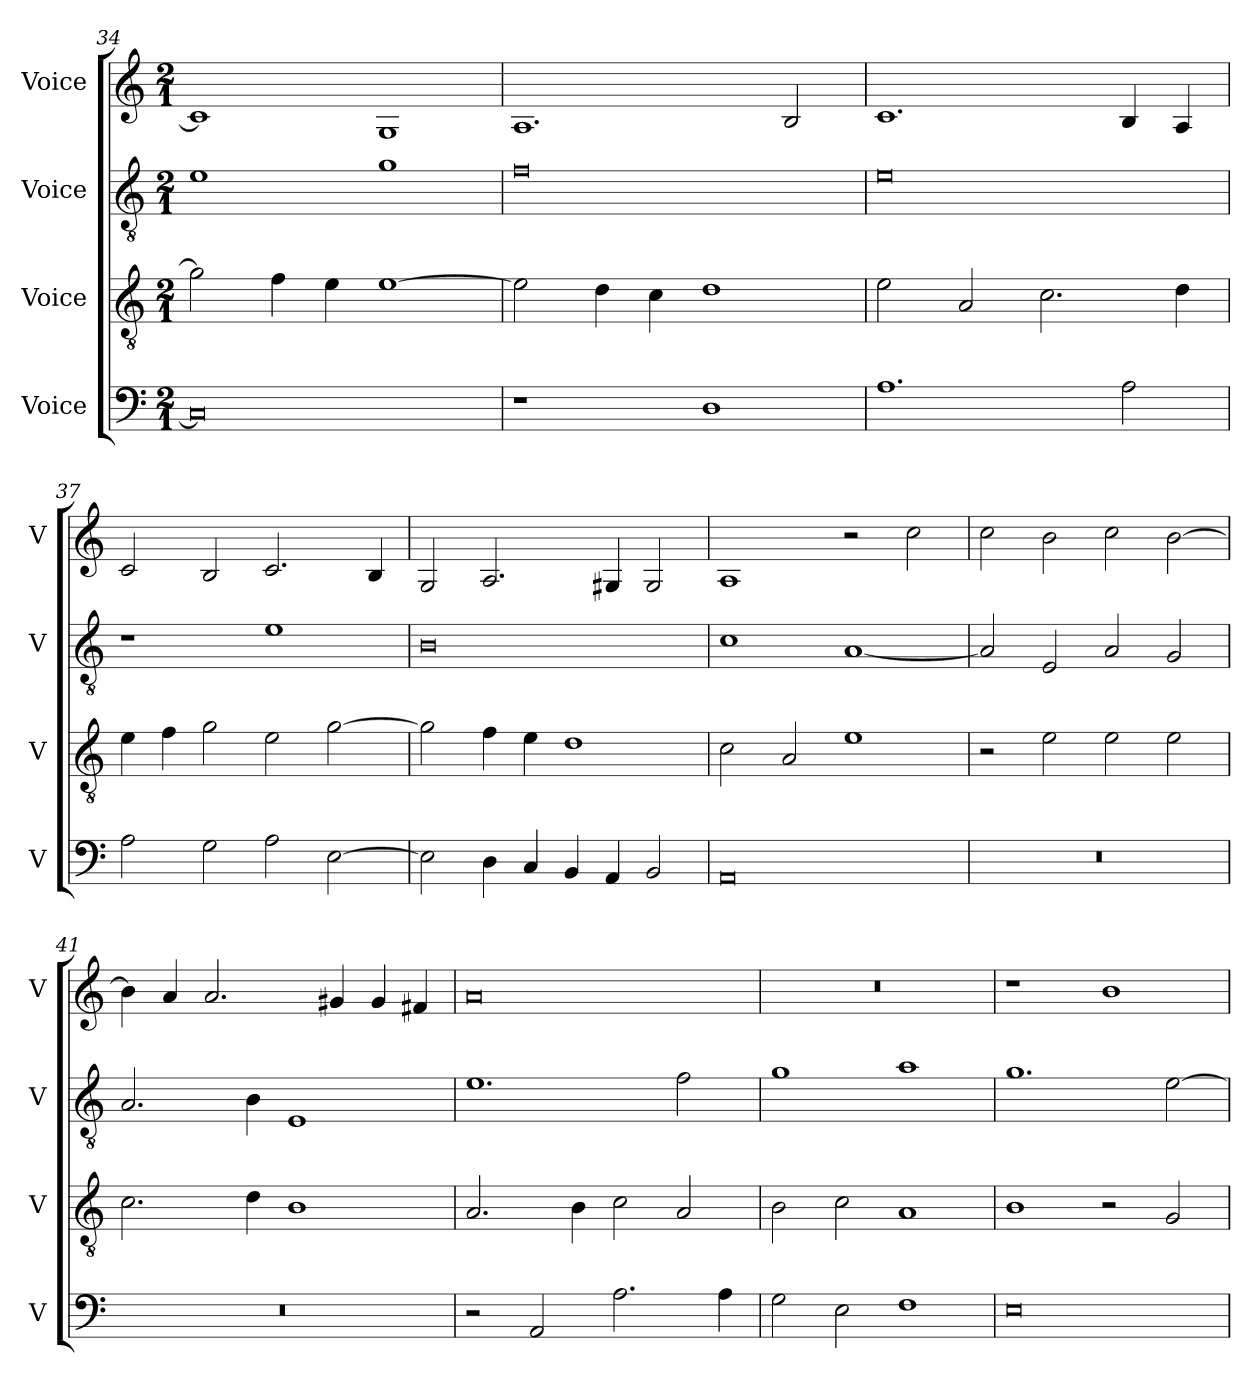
**kern	**kern	**kern	**kern
*part4	*part3	*part2	*part1
*staff4	*staff3	*staff2	*staff1
*I"Voice	*I"Voice	*I"Voice	*I"Voice
*I'V	*I'V	*I'V	*I'V
*clefF4	*clefGv2	*clefGv2	*clefG2
*k[]	*k[]	*k[]	*k[]
*M2/1	*M2/1	*M2/1	*M2/1
=34	=34	=34	=34
0C]	2g\]	1e	1c]
.	4f\	.	.
.	4e\	.	.
.	[1e	1g	1G
=35	=35	=35	=35
1r	2e\]	0f	1.A
.	4d\	.	.
.	4c\	.	.
1D	1d	.	.
.	.	.	2B/
!!LO:LB:g=z
=36	=36	=36	=36
1.A	2e\	0e	1.c
.	2A/	.	.
.	2.c\	.	.
2A\	.	.	4B/
.	4d\	.	4A/
=37	=37	=37	=37
2A\	4e\	1r	2c/
.	4f\	.	.
2G\	2g\	.	2B/
2A\	2e\	1e	2.c/
[2E\	[2g\	.	.
.	.	.	4B/
=38	=38	=38	=38
2E\]	2g\]	0B	2G/
4D\	4f\	.	2.A/
4C/	4e\	.	.
4BB/	1d	.	.
4AA/	.	.	4G#X/
2BB/	.	.	2G#/
!!LO:PB:g=z
=39	=39	=39	=39
0AA	2c\	1c	1A
.	2A/	.	.
.	1e	[1A	2r
.	.	.	2cc\
=40	=40	=40	=40
0r	2r	2A/]	2cc\
.	2e\	2E/	2b\
.	2e\	2A/	2cc\
.	2e\	2G/	[2b\
=41	=41	=41	=41
0r	2.c\	2.A/	4b\]
.	.	.	4a/
.	.	.	2.a/
.	4d\	4B\	.
.	1B	1E	.
.	.	.	4g#X/
.	.	.	4g#/
.	.	.	4f#X/
!!LO:LB:g=z
=42	=42	=42	=42
2r	2.A/	1.e	0a
2AA/	.	.	.
.	4B\	.	.
2.A\	2c\	.	.
.	2A/	2f\	.
4A\	.	.	.
=43	=43	=43	=43
2G\	2B\	1g	0r
2E\	2c\	.	.
1F	1A	1a	.
=44	=44	=44	=44
0E	1B	1.g	1r
.	2r	.	1b
.	2G/	[2e\	.
=	=	=	=
*-	*-	*-	*-
